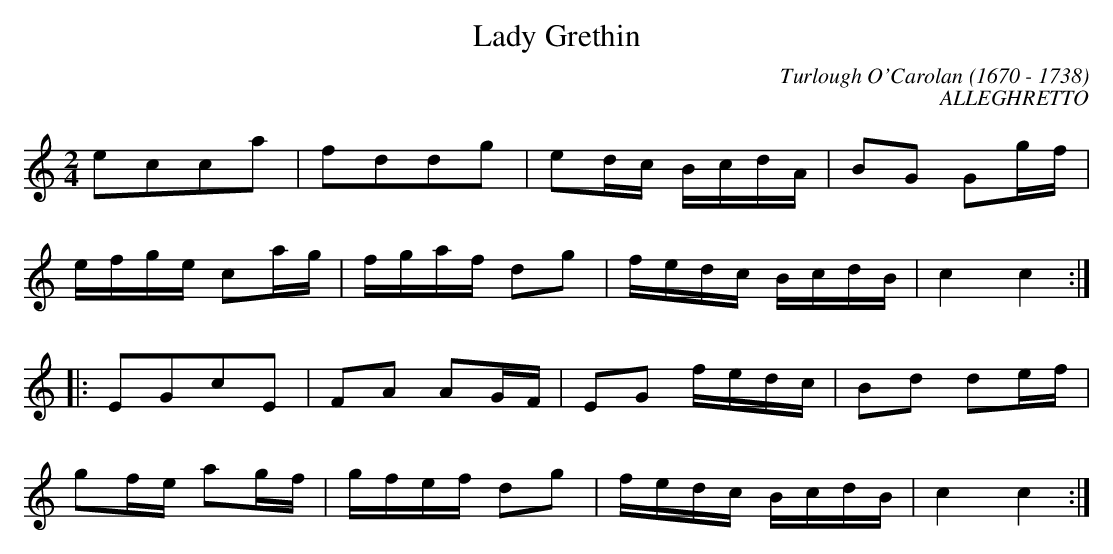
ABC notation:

X:1occ
T:Lady Grethin
C:Turlough O'Carolan (1670 - 1738)
C:ALLEGHRETTO
M:2/4
L:1/16
K:C
e2c2c2a2|f2d2d2g2|e2dc BcdA|B2G2 G2gf|
efge c2ag|fgaf d2g2|fedc BcdB|c4c4:|
|:E2G2c2E2|F2A2 A2GF|E2G2 fedc|B2d2 d2ef|
g2fe a2gf|gfef d2g2|fedc BcdB|c4c4:|
